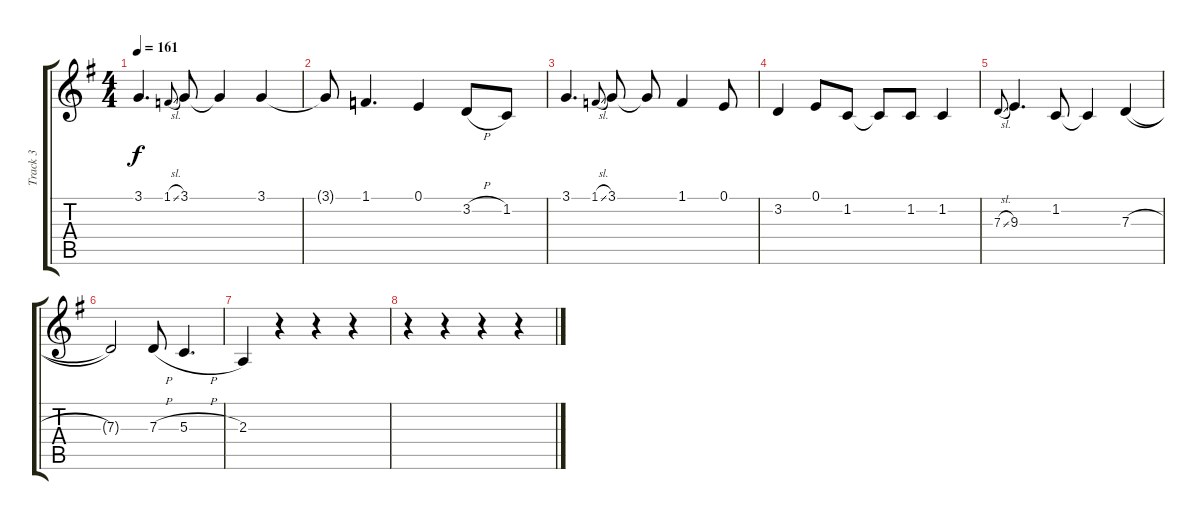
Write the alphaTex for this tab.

\track ("Track 3" "Track 3") {instrument clarinet}
\staff {score tabs}
\tuning (E4 B3 G3 D3 A2 E2) {hide}
\ts (4 4)
\tempo 161
\clef g2
\ks g
3.1.4{d dy f} 1.1{sl}.8{gr onbeat} 3.1.8 3.1{t}.4 3.1.4 |
3.1{t}.8 1.1.4{d} 0.1.4 3.2{h}.8 1.2.8 |
3.1.4{d} 1.1{sl}.8{gr onbeat} 3.1.8 3.1{t}.8 1.1.4 0.1.8 |
3.2.4 0.1.8 1.2.8 1.2{t}.8 1.2.8 1.2.4 |
7.3{sl}.8{gr onbeat} 9.3.4{d} 1.2.8 1.2{t}.4 7.3{h}.4 |
7.3{t}.2 7.3{h}.8 5.3{h}.4{d} |
2.3.4 r.4 r.4 r.4 |
r.4 r.4 r.4 r.4
